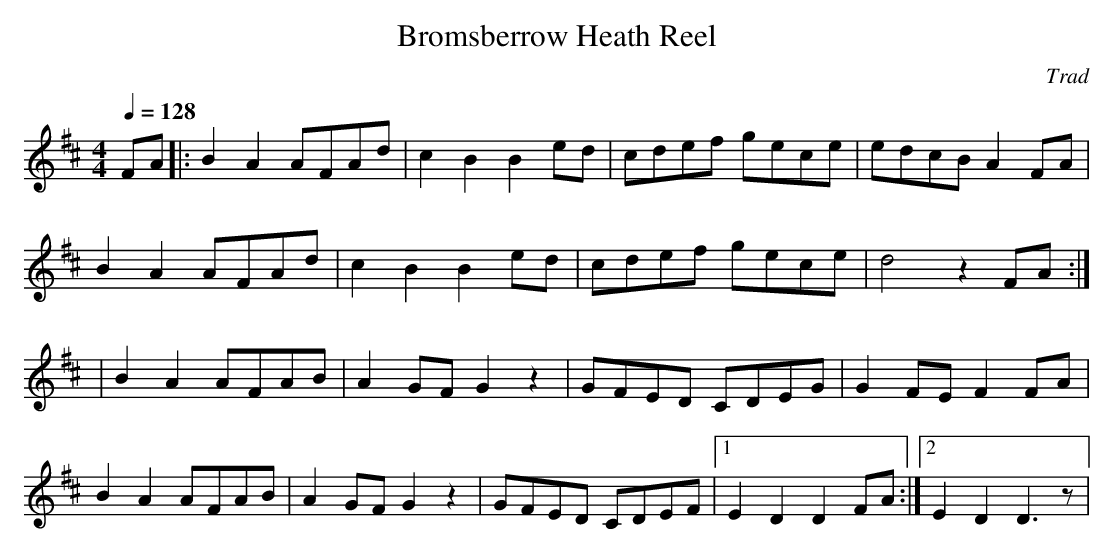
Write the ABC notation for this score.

X:1
T:Bromsberrow Heath Reel
C:Trad
M:4/4
L:1/8
Q:1/4=128
K:D
FA|:B2A2 AFAd|c2 B2 B2ed|cdef gece|edcB A2 FA|
    B2A2 AFAd|c2B2 B2 ed|cdef gece|d4 z2  FA::
   |B2A2 AFAB| A2 GF G2 z2 |GFED CDEG|G2 FE F2 FA|
    B2A2 AFAB| A2 GF G2 z2 |GFED CDEF|1 E2D2 D2 FA :|2 E2D2 D3 z |
